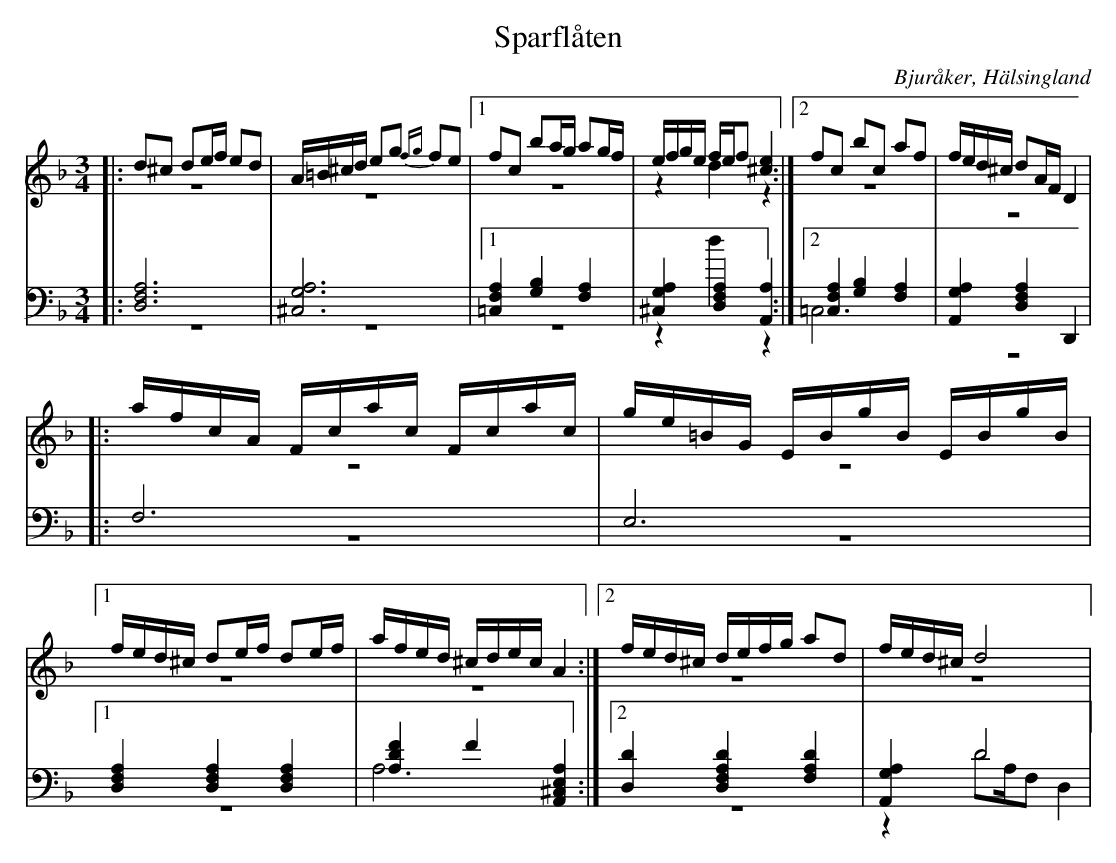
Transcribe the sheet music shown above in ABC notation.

X:1
T: Sparflåten
O: Bjuråker, Hälsingland
M: 3/4
L: 1/8
K: Dm
V:1
V:2 merge
V:3
V:4 merge
V:1
|:d^c de/f/ ed|A/=B/^c/d/ eg {fg}fe|1 fc ba/g/ ag/f/| e/f/g/e/ f/e/f [^c2e2]:|2 fc bc af|f/e/d/^c/ dA/F/ D2|
|:a/f/c/A/  F/c/a/c/ F/c/a/c/|g/e/=B/G/  E/B/g/B/  E/B/g/B/|1 f/e/d/^c/ de/f/ de/f/|a/f/e/d/ ^c/d/e/c/ A2:|2 f/e/d/^c/ d/e/f/g/ ad|f/e/d/^c/ d4|
V:2
|:z6|z6|1 z6|z2 d2 z2:|2 z6|z6|
|:z6|z6|1 z6|z6:|2 z6|z6|
V:3 clef=bass
|:[D,6F,6A,6]|[^C,6G,6A,6]|1 [=C,2F,2A,2] [G,2B,2] [F,2A,2]|[^C,2G,2A,2] [D,2F,2A,2] [A,,2A,2]:|2 [=C,2F,2A,2] [G,2B,2] [F,2A,2]|[A,,2G,2A,2] [D,2F,2A,2] D,,2|
|:F,6|E,6|1 [D,2F,2A,2] [D,2F,2A,2] [D,2F,2A,2]|[A,2D2F2] F2 [A,,2^C,2E,2A,2]:|2 [D,2D2] [D,2F,2A,2D2] [F,2A,2D2]|[A,,2G,2A,2] D4|
V:4 clef=bass
|:z6|z6|1 z6|z2 d2 z2:|2 =C,6|z6|
|:z6|z6|1 z6|A,6:|2 z6|z2 DA,/F, D,2|
